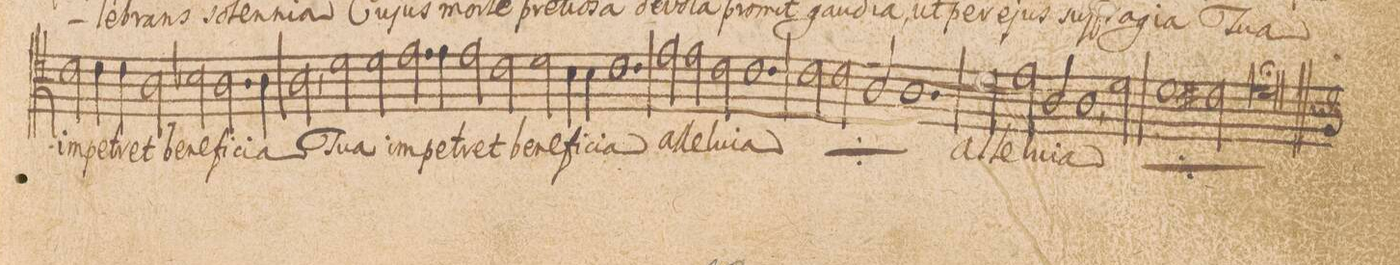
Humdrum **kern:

**kern	**text
*I"TENOR.	*
*clefC4	*
*k[]	*
*M3/2	*
=42-	=42-
2c\	im-
4c\	-pe-
4c\	-tret
2A\	be-
=43-	=43-
2B-X\	-ne-
2.A\	-fi-
4A\	-ci-
=44-	=44-
2A,\	-a
2d\	Tu-
2d\	-a
=45-	=45-
2.e\	im-
4e\	-pe-
2e\	-tret
=46-	=46-
2c\	be-
2d\	-ne-
4B\	-fi-
4B\	-ci-
=47-	=47-
1.c\	-a
=48-	=48-
2e\	al-
2e\	-le-
2c\	-lu-
=49-	=49-
1.c\	-ia
=50-	=50-
*	*ij
2c\	al-
2c\	-le-
2A/	-lu-
=51-	=51-
1.A\	-ia
*	*Xij
=52-	=52-
2d\	al-
2e\	-le-
2A/	-lu-
=53-	=53-
1A\,	-ia
*	*ij
2d\	al-
=54-	=54-
1d\	-le-
2c#X\	-lu-
=55-	=55-
1.d\;	-ia
==	==
*-	*-
